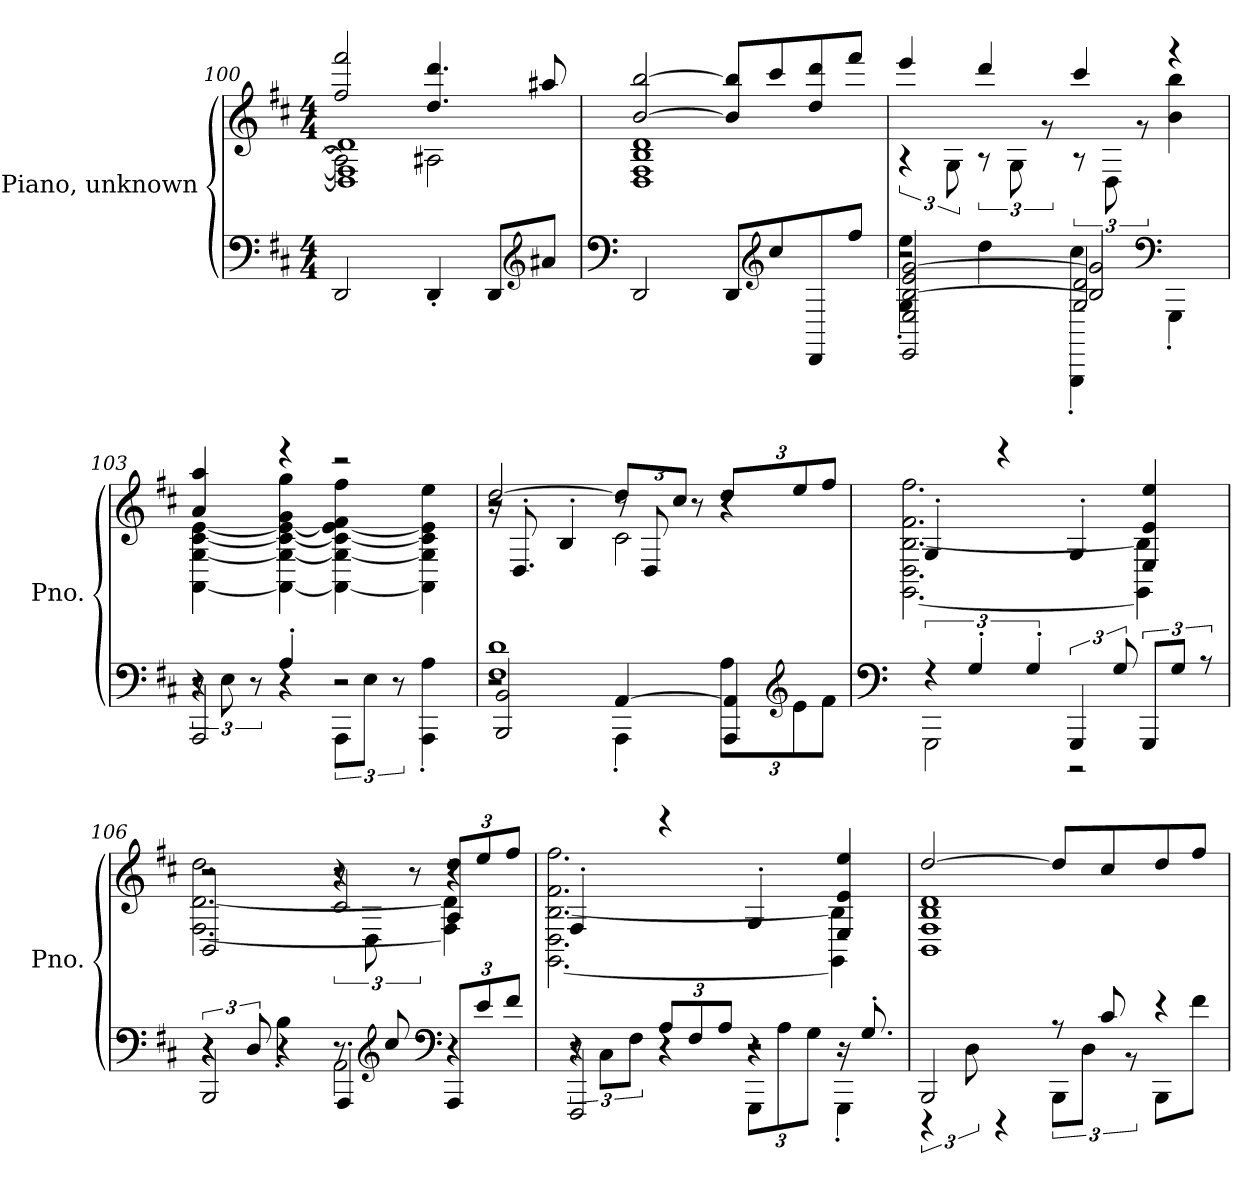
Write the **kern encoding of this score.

**kern	**kern
*part1	*part1
*staff2	*staff1
*I"Piano, unknown	*
*I'Pno.	*
*clefF4	*clefG2
*k[f#c#]	*k[f#c#]
*M4/4	*M4/4
=100	=100
*	*^
*	*	*^
2DD/	2ff#/ 2fff#/	2A\]	1D] 1F#] 1d]
4DD'/	4.dd/ 4.ddd/	2A#X\	.
8DD/L	.	.	.
*clefG2	*	*	*
8a#X/J	8aa#X/	.	.
*	*v	*v	*v
=101	=101
*clefF4	*
*	*^
2DD/	[2b/ [2bb/	1D 1F# 1B 1d
8DD/L	8b/] 8bb/]L	.
*clefG2	*	*
8cc#/	8ccc#/	.
8DD/	8dd/ 8ddd/	.
8ff#/J	8fff#/J	.
=102	=102	=102
*^	*	*
*	*^	*	*
2r	4G\' 4ee\'	2EE/ 2E/ [2B/ 2e/ [2g/	4eee/	6r
.	.	.	.	12G\
.	4dd\	.	4ddd/	12r
.	.	.	.	12G\
.	.	.	.	12r
2G/ 2d/	4GGG\' 4cc#\'	2B/] 2g/]	4ccc#/	12r
.	.	.	.	12D\
.	.	.	.	12r
*clefF4	*	*	*	*
.	4GGG'\	.	4r	4b\ 4bb\
!!LO:PB:g=z	!!
=103	=103	=103	=103	=103
4r	12r	2AAA/	4a/ 4aa/	[4AA\ [4G\ [4c#\ [4e\
.	12E\	.	.	.
.	12r	.	.	.
4A'/	4r	.	4r	4AA\_ 4G\_ 4c#\_ 4e\_ 4g\ 4gg\
2r	12AAA\L	2r	2r	4AA\_ 4G\_ 4c#\_ 4e\_ 4f#\ 4ff#\
.	12E\J	.	.	.
.	12r	.	.	.
.	4AAA\' 4A\'	.	.	4AA\] 4G\] 4c#\] 4e\] 4ee\
=104	=104	=104	=104	=104
*	*	*	*	*^
1F# 1d	2r	2BBB/ 2BB/	[2dd/	2r	16r
.	.	.	.	.	8.D'/
.	.	.	.	.	4B'/
.	4AAA'\	[4AA/	8dd/L]	2c#\	12r
.	.	.	.	.	12D/
.	.	.	8cc#/J	.	.
.	.	.	.	.	12r
*	*Xbrackettup	*	*Xbrackettup	*	*
.	12A\L	4AAA/ 4AA/]	12dd/L	.	4r
*clefG2	*	*	*	*	*
.	12e\	.	12ee/	.	.
.	12f#\J	.	12ff#/J	.	.
*v	*v	*v	*	*	*
*	*v	*v	*v
=105	=105
*clefF4	*
*brackettup	*
*^	*^
6r	2GGG\	4G'/	[2.GG\ 2.D\ [2.B\ 2.f#\ 2.ff#\
6G'/	.	.	.
.	.	4r	.
6G'/	.	.	.
6GGG/	2r	4G'/	.
12G/	.	.	.
12GGG/L	.	4E/ 4e/ 4ee/	4GG\] 4B\]
12G/J	.	.	.
12r	.	.	.
!!LO:LB:g=z
=106	=106	=106	=106
*	*^	*^	*^
6r	4r	2BBB/	2BB/	[2.F#\ [2.d\ 2.dd\	2r	2r
12D/	.	.	.	.	.	.
4r	4B'\	.	.	.	.	.
*	*	*	*	*	*	*brackettup
8r	2AA\	4AAA'/	4r	.	2c#/	12r
.	.	.	.	.	.	12D\
*clefG2	*	*	*	*	*	*
8cc#/	.	.	.	.	.	.
.	.	.	.	.	.	12r
*clefF4	*	*	*	*	*	*
*Xbrackettup	*	*	*Xbrackettup	*	*	*
12AAA/L	.	4r	12A/ 12dd/L	4F#\] 4d\]	.	4r
12e/	.	.	12ee/	.	.	.
12f#/J	.	.	12ff#/J	.	.	.
*	*	*	*v	*v	*v	*v
=107	=107	=107	=107
*	*brackettup	*	*
*	*	*	*^
4r	12r	2FFF#/	4F#'/	[2.GG\ 2.D\ [2.B\ 2.f#\ 2.ff#\
.	12C#\L	.	.	.
.	12F#\J	.	.	.
*Xbrackettup	*	*	*	*
12A/L	4r	.	4r	.
12F#/	.	.	.	.
12A/J	.	.	.	.
4r	12GGG\L	2r	4G'/	.
.	12A\	.	.	.
.	12G\J	.	.	.
16r	4GGG'\	.	4E/ 4e/ 4ee/	4GG\] 4B\]
8.G'/	.	.	.	.
*	*v	*v	*	*
=108	=108	=108	=108
*	*brackettup	*	*
2BBB/	6r	[2dd/	1BB 1F# 1B 1d
.	12D\	.	.
.	4r	.	.
8r	12BBB\L	8dd/L]	.
.	12D\J	.	.
8c#/	.	8cc#/	.
.	12r	.	.
4r	8BBB\L	8dd/	.
.	8f#\J	8ff#/J	.
*v	*v	*	*
*	*v	*v
=	=
*-	*-
